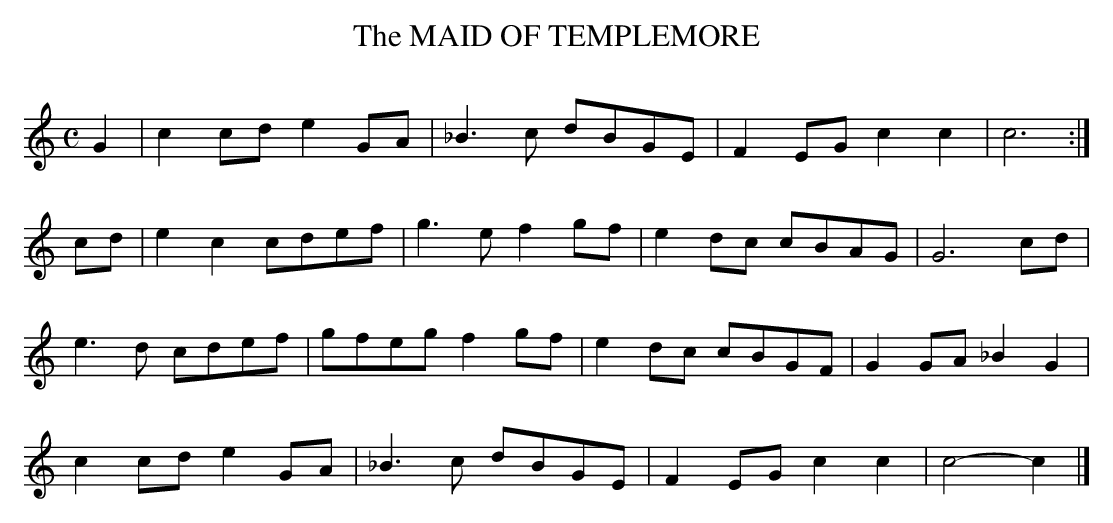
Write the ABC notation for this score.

X:1
T:MAID OF TEMPLEMORE, The
Y:"moderate"
Q:100
M:C
L:1/8
K:C
G2|c2cd e2GA|_B3c dBGE|F2EG c2c2|c6:|
cd|e2c2 cdef|g3e f2gf|e2dc cBAG|G6 cd|
e3d cdef|gfeg f2gf|e2dc cBGF|G2GA _B2G2|
c2cd e2GA|_B3c dBGE|F2EG c2c2|c4-c2|]
